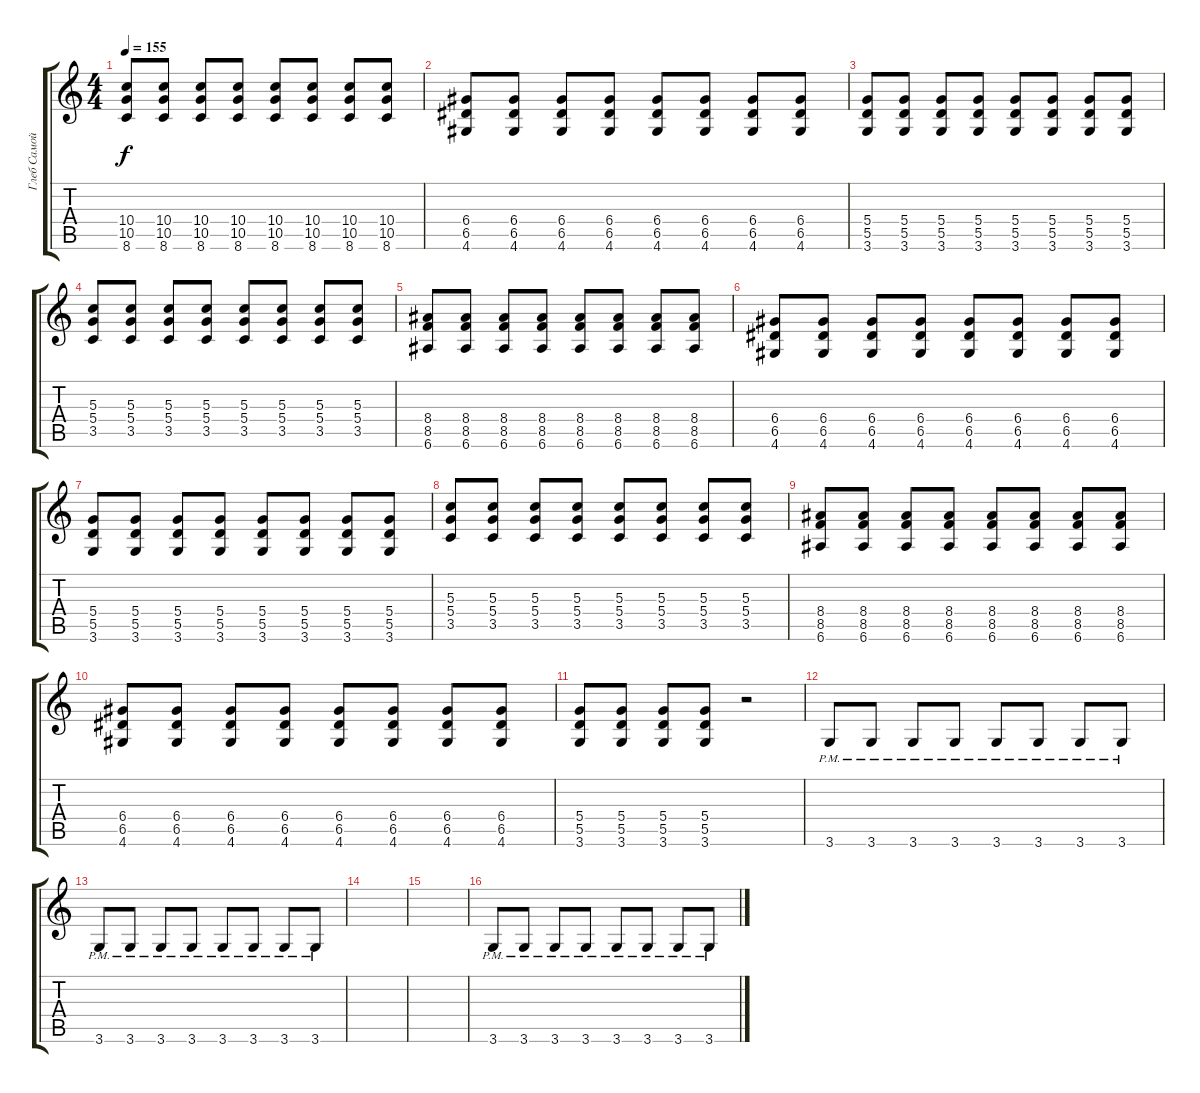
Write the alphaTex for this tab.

\track ("Глеб Самойлов (Gibson SG)" "Глеб Самой") {instrument distortionguitar}
\staff {score tabs}
\tuning (E4 B3 G3 D3 A2 E2) {hide}
\ts (4 4)
\tempo 155
\clef g2
\ks c
(10.4 10.5 8.6).8{dy f} (10.4 10.5 8.6).8 (10.4 10.5 8.6).8 (10.4 10.5 8.6).8 (10.4 10.5 8.6).8 (10.4 10.5 8.6).8 (10.4 10.5 8.6).8 (10.4 10.5 8.6).8 |
(6.4 6.5 4.6).8 (6.4 6.5 4.6).8 (6.4 6.5 4.6).8 (6.4 6.5 4.6).8 (6.4 6.5 4.6).8 (6.4 6.5 4.6).8 (6.4 6.5 4.6).8 (6.4 6.5 4.6).8 |
(5.4 5.5 3.6).8 (5.4 5.5 3.6).8 (5.4 5.5 3.6).8 (5.4 5.5 3.6).8 (5.4 5.5 3.6).8 (5.4 5.5 3.6).8 (5.4 5.5 3.6).8 (5.4 5.5 3.6).8 |
(5.3 5.4 3.5).8 (5.3 5.4 3.5).8 (5.3 5.4 3.5).8 (5.3 5.4 3.5).8 (5.3 5.4 3.5).8 (5.3 5.4 3.5).8 (5.3 5.4 3.5).8 (5.3 5.4 3.5).8 |
(8.4 8.5 6.6).8 (8.4 8.5 6.6).8 (8.4 8.5 6.6).8 (8.4 8.5 6.6).8 (8.4 8.5 6.6).8 (8.4 8.5 6.6).8 (8.4 8.5 6.6).8 (8.4 8.5 6.6).8 |
(6.4 6.5 4.6).8 (6.4 6.5 4.6).8 (6.4 6.5 4.6).8 (6.4 6.5 4.6).8 (6.4 6.5 4.6).8 (6.4 6.5 4.6).8 (6.4 6.5 4.6).8 (6.4 6.5 4.6).8 |
(5.4 5.5 3.6).8 (5.4 5.5 3.6).8 (5.4 5.5 3.6).8 (5.4 5.5 3.6).8 (5.4 5.5 3.6).8 (5.4 5.5 3.6).8 (5.4 5.5 3.6).8 (5.4 5.5 3.6).8 |
(5.3 5.4 3.5).8 (5.3 5.4 3.5).8 (5.3 5.4 3.5).8 (5.3 5.4 3.5).8 (5.3 5.4 3.5).8 (5.3 5.4 3.5).8 (5.3 5.4 3.5).8 (5.3 5.4 3.5).8 |
(8.4 8.5 6.6).8 (8.4 8.5 6.6).8 (8.4 8.5 6.6).8 (8.4 8.5 6.6).8 (8.4 8.5 6.6).8 (8.4 8.5 6.6).8 (8.4 8.5 6.6).8 (8.4 8.5 6.6).8 |
(6.4 6.5 4.6).8 (6.4 6.5 4.6).8 (6.4 6.5 4.6).8 (6.4 6.5 4.6).8 (6.4 6.5 4.6).8 (6.4 6.5 4.6).8 (6.4 6.5 4.6).8 (6.4 6.5 4.6).8 |
(5.4 5.5 3.6).8 (5.4 5.5 3.6).8 (5.4 5.5 3.6).8 (5.4 5.5 3.6).8 r.2 |
3.6{pm}.8 3.6{pm}.8 3.6{pm}.8 3.6{pm}.8 3.6{pm}.8 3.6{pm}.8 3.6{pm}.8 3.6{pm}.8 |
3.6{pm}.8 3.6{pm}.8 3.6{pm}.8 3.6{pm}.8 3.6{pm}.8 3.6{pm}.8 3.6{pm}.8 3.6{pm}.8 |
|
|
3.6{pm}.8 3.6{pm}.8 3.6{pm}.8 3.6{pm}.8 3.6{pm}.8 3.6{pm}.8 3.6{pm}.8 3.6{pm}.8
